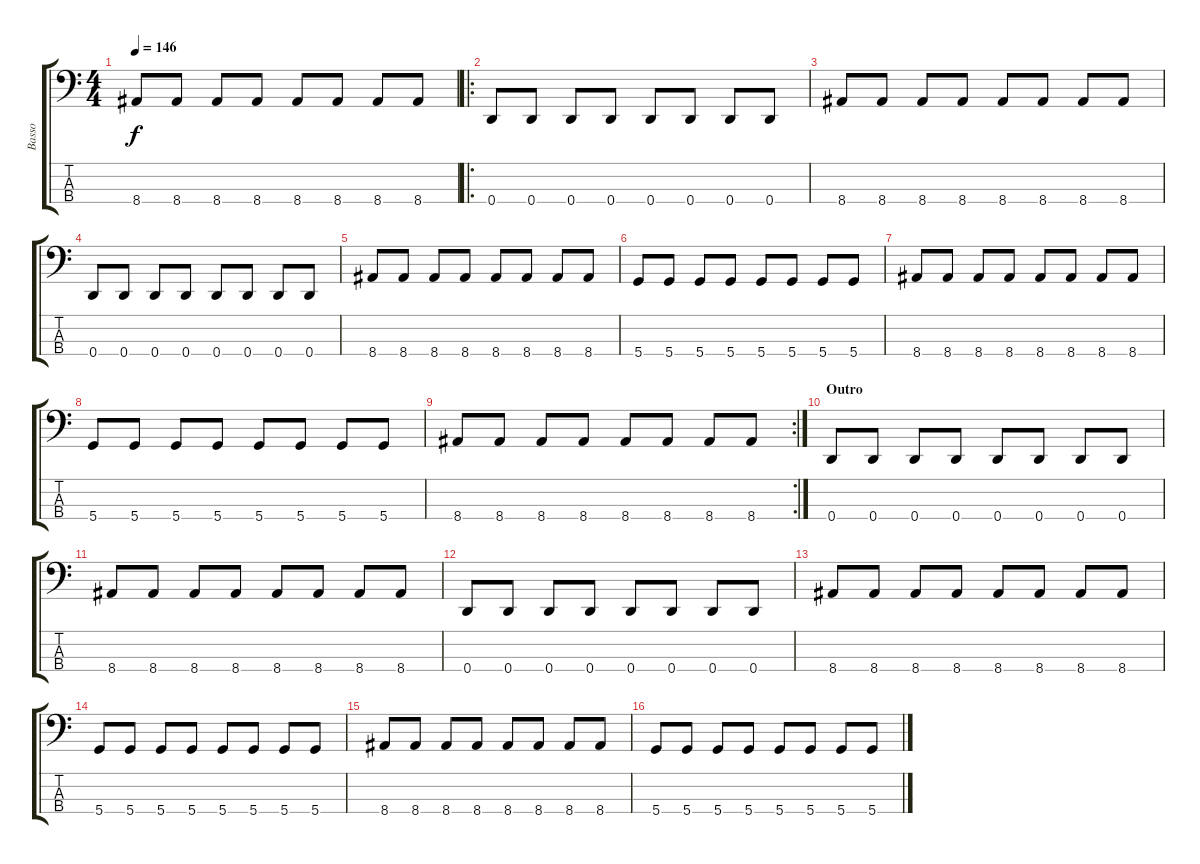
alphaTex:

\track ("Basso" "Basso") {instrument electricbassfinger}
\staff {score tabs}
\tuning (F2 C2 G1 D1) {hide}
\ts (4 4)
\tempo 146
\clef f4
\ks c
8.4.8{dy f} 8.4.8 8.4.8 8.4.8 8.4.8 8.4.8 8.4.8 8.4.8 |
\ro
0.4.8 0.4.8 0.4.8 0.4.8 0.4.8 0.4.8 0.4.8 0.4.8 |
8.4.8 8.4.8 8.4.8 8.4.8 8.4.8 8.4.8 8.4.8 8.4.8 |
0.4.8 0.4.8 0.4.8 0.4.8 0.4.8 0.4.8 0.4.8 0.4.8 |
8.4.8 8.4.8 8.4.8 8.4.8 8.4.8 8.4.8 8.4.8 8.4.8 |
5.4.8 5.4.8 5.4.8 5.4.8 5.4.8 5.4.8 5.4.8 5.4.8 |
8.4.8 8.4.8 8.4.8 8.4.8 8.4.8 8.4.8 8.4.8 8.4.8 |
5.4.8 5.4.8 5.4.8 5.4.8 5.4.8 5.4.8 5.4.8 5.4.8 |
\rc 2
8.4.8 8.4.8 8.4.8 8.4.8 8.4.8 8.4.8 8.4.8 8.4.8 |
\section ("" "Outro")
0.4.8 0.4.8 0.4.8 0.4.8 0.4.8 0.4.8 0.4.8 0.4.8 |
8.4.8 8.4.8 8.4.8 8.4.8 8.4.8 8.4.8 8.4.8 8.4.8 |
0.4.8 0.4.8 0.4.8 0.4.8 0.4.8 0.4.8 0.4.8 0.4.8 |
8.4.8 8.4.8 8.4.8 8.4.8 8.4.8 8.4.8 8.4.8 8.4.8 |
5.4.8 5.4.8 5.4.8 5.4.8 5.4.8 5.4.8 5.4.8 5.4.8 |
8.4.8 8.4.8 8.4.8 8.4.8 8.4.8 8.4.8 8.4.8 8.4.8 |
5.4.8 5.4.8 5.4.8 5.4.8 5.4.8 5.4.8 5.4.8 5.4.8
